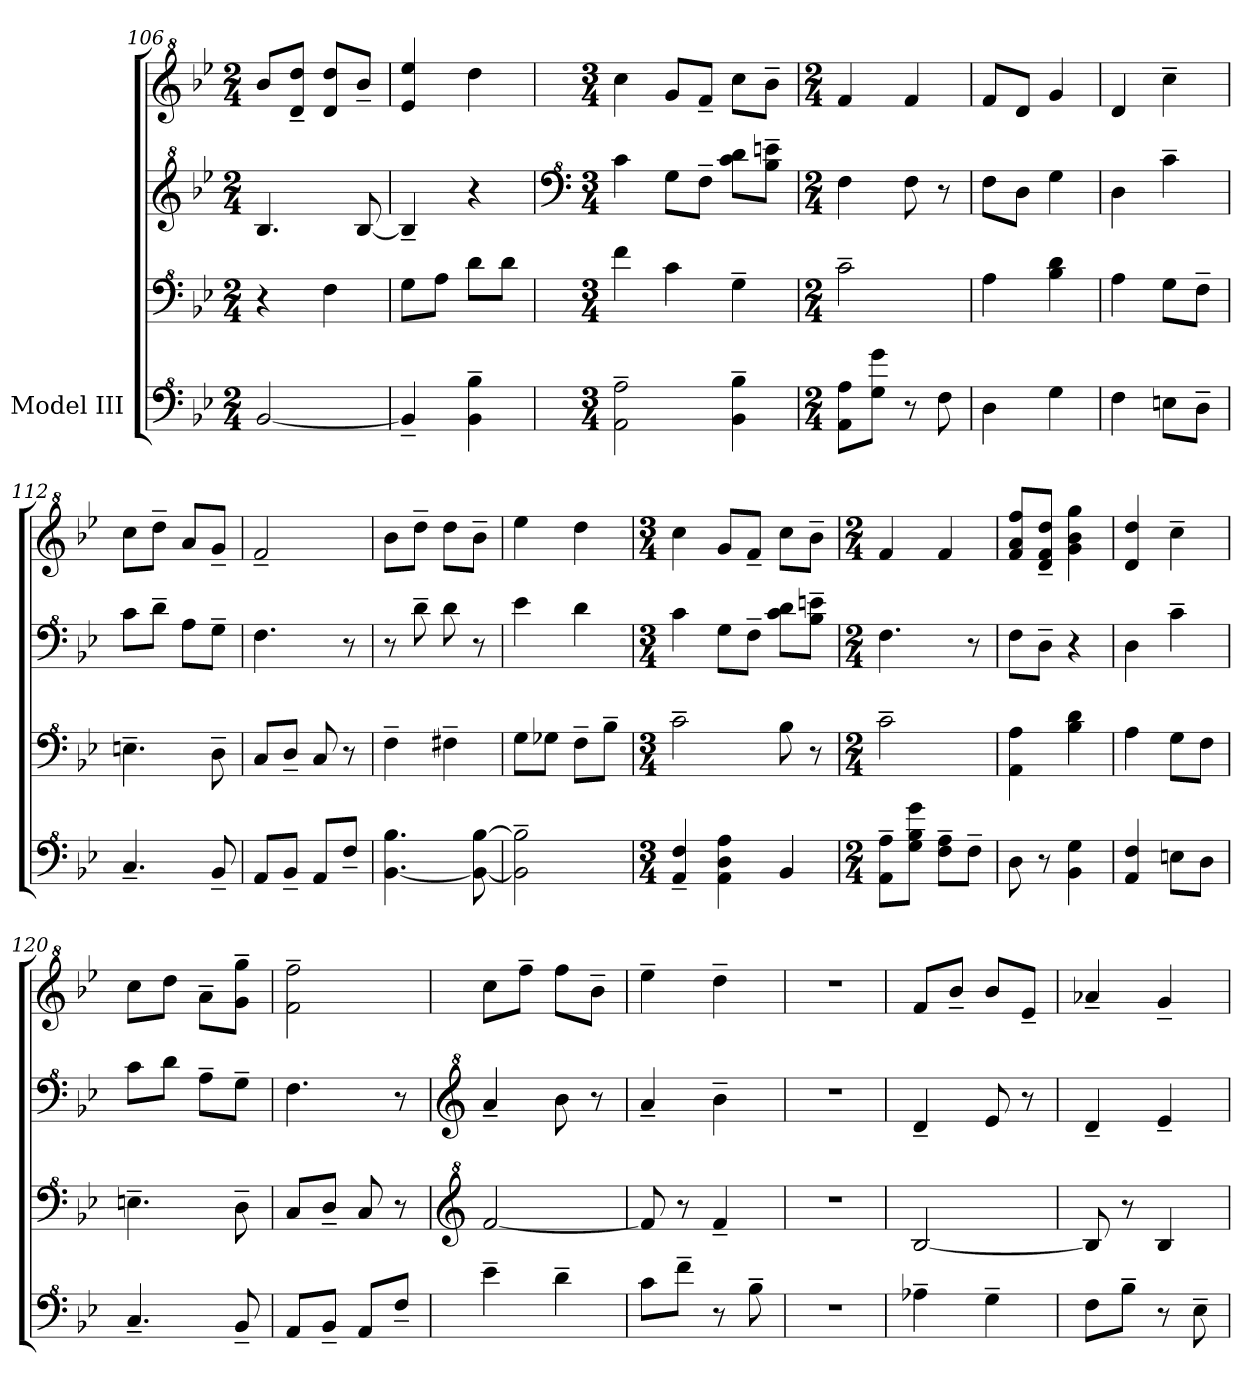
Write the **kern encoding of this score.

**kern	**kern	**kern	**kern
*part1	*part1	*part1	*part1
*staff4	*staff3	*staff2	*staff1
*I"Model III	*	*	*
!!LO:LB:g=z
*clefF^4	*clefF^4	*clefG^2	*clefG^2
*k[b-e-]	*k[b-e-]	*k[b-e-]	*k[b-e-]
*M2/4	*M2/4	*M2/4	*M2/4
=106	=106	=106	=106
[2B-/	4r	4.b-/	8bb-/L
.	.	.	8dd/~ 8ddd/~J
.	4f\	.	8dd/ 8ddd/L
.	.	[8b-/	8bb-~/J
=107	=107	=107	=107
4B-~/]	8g\L	4b-~/]	4ee-/ 4eee-/
.	8a\J	.	.
4B-\~ 4b-\~	8dd\L	4r	4ddd\
.	8dd\J	.	.
=108	=108	=108	=108
*	*	*clefF^4	*
*M3/4	*M3/4	*M3/4	*M3/4
2A\~ 2a\~	4ff\	4cc\	4ccc\
.	4cc\	8g\L	8gg/L
.	.	8f~\J	8ff~/J
4B-\~ 4b-\~	4g~\	8cc\ 8dd\L	8ccc\L
.	.	8b-\~ 8een\~J	8bb-~\J
=109	=109	=109	=109
*M2/4	*M2/4	*M2/4	*M2/4
8A\ 8a\L	2cc~\	4f\	4ff/
8g\ 8gg\J	.	.	.
8r	.	8f\	4ff/
8f\	.	8r	.
=110	=110	=110	=110
4d\	4a\	8f\L	8ff/L
.	.	8d\J	8dd/J
4g\	4b-\ 4dd\	4g\	4gg/
=111	=111	=111	=111
4f\	4a\	4d\	4dd/
8en\L	8g\L	4cc~\	4ccc~\
8d~\J	8f~\J	.	.
!!LO:PB:g=z
=112	=112	=112	=112
4.c~/	4.en~\	8cc\L	8ccc\L
.	.	8dd~\J	8ddd~\J
.	.	8a\L	8aa/L
8B-~/	8d~\	8g~\J	8gg~/J
=113	=113	=113	=113
8A/L	8c/L	4.f\	2ff~/
8B-~/J	8d~/J	.	.
8A/L	8c/	.	.
8f~/J	8r	8r	.
=114	=114	=114	=114
[4.B-\ 4.b-\	4f~\	8r	8bb-\L
.	.	8dd~\	8ddd~\J
.	4f#X~\	8dd\	8ddd\L
8B-\_ [8b-\	.	8r	8bb-~\J
=115	=115	=115	=115
2B-\]~ 2b-\]~	8g\L	4ee-\	4eee-\
.	8g-X\J	.	.
.	8f~\L	4dd\	4ddd\
.	8b-~\J	.	.
=116	=116	=116	=116
*M3/4	*M3/4	*M3/4	*M3/4
4A/~ 4f/~	2cc~\	4cc\	4ccc\
4A\ 4d\ 4a\	.	8g\L	8gg/L
.	.	8f~\J	8ff~/J
4B-/	8b-\	8cc\ 8dd\L	8ccc\L
.	8r	8b-\~ 8een\~J	8bb-~\J
=117	=117	=117	=117
*M2/4	*M2/4	*M2/4	*M2/4
8A\~ 8a\~L	2cc~\	4.f\	4ff/
8g\ 8b-\ 8gg\J	.	.	.
8f\~ 8a\~L	.	.	4ff/
8f~\J	.	8r	.
!!LO:LB:g=z
=118	=118	=118	=118
8d\	4A\ 4a\	8f\L	8ff/ 8aa/ 8fff/L
8r	.	8d~\J	8dd/~ 8ff/~ 8ddd/~J
4B-\ 4g\	4b-\ 4dd\	4r	4gg\ 4bb-\ 4ggg\
=119	=119	=119	=119
4A/ 4f/	4a\	4d\	4dd/ 4ddd/
8en\L	8g\L	4cc~\	4ccc~\
8d\J	8f\J	.	.
=120	=120	=120	=120
4.c~/	4.en~\	8cc\L	8ccc\L
.	.	8dd\J	8ddd\J
.	.	8a~\L	8aa~\L
8B-~/	8d~\	8g~\J	8gg\~ 8ggg\~J
=121	=121	=121	=121
8A/L	8c/L	4.f\	2ff\~ 2fff\~
8B-~/J	8d~/J	.	.
8A/L	8c/	.	.
8f~/J	8r	8r	.
=122	=122	=122	=122
*	*clefG^2	*clefG^2	*
4ee-~\	[2ff/	4aa~/	8ccc\L
.	.	.	8fff~\J
4dd~\	.	8bb-\	8fff\L
.	.	8r	8bb-~\J
=123	=123	=123	=123
8cc\L	8ff/]	4aa~/	4eee-~\
8ff~\J	8r	.	.
8r	4ff~/	4bb-~\	4ddd~\
8b-~\	.	.	.
=124	=124	=124	=124
*	*	*	*MM60
2r	2r	2r	2r
=125	=125	=125	=125
*	*	*	*MM69
4a-X~\	[2b-/	4dd~/	8ff/L
.	.	.	8bb-~/J
4g~\	.	8ee-/	8bb-/L
.	.	8r	8ee-~/J
!!LO:LB:g=z
=126	=126	=126	=126
8f\L	8b-/]	4dd~/	4aa-X~/
8b-~\J	8r	.	.
8r	4b-/	4ee-~/	4gg~/
8e-~\	.	.	.
=	=	=	=
*-	*-	*-	*-
